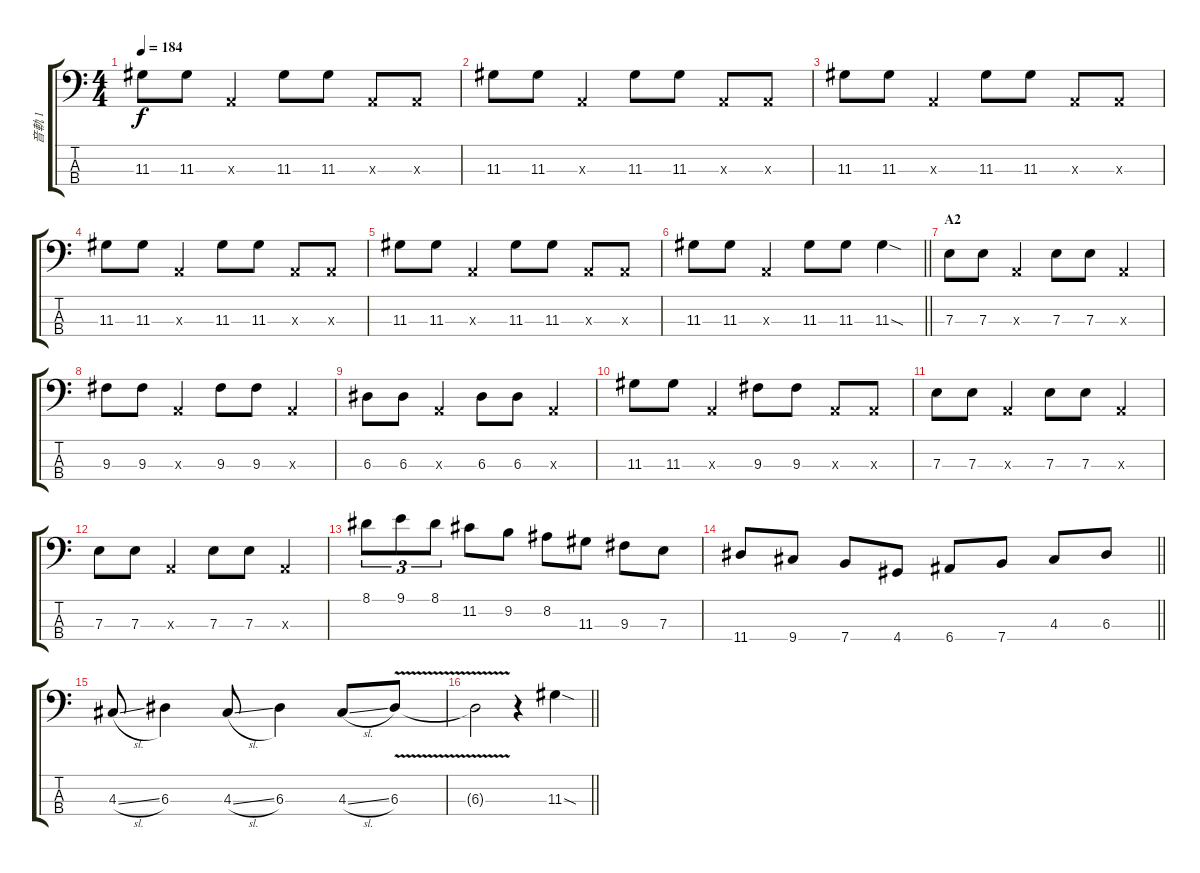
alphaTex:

\track ("音軌 1" "音軌 1") {instrument electricbassfinger}
\staff {score tabs}
\tuning (G2 D2 A1 E1) {hide}
\ts (4 4)
\tempo 184
\clef f4
\ks c
11.3.8{dy f} 11.3.8 0.3{x}.4 11.3.8 11.3.8 0.3{x}.8 0.3{x}.8 |
11.3.8 11.3.8 0.3{x}.4 11.3.8 11.3.8 0.3{x}.8 0.3{x}.8 |
11.3.8 11.3.8 0.3{x}.4 11.3.8 11.3.8 0.3{x}.8 0.3{x}.8 |
11.3.8 11.3.8 0.3{x}.4 11.3.8 11.3.8 0.3{x}.8 0.3{x}.8 |
11.3.8 11.3.8 0.3{x}.4 11.3.8 11.3.8 0.3{x}.8 0.3{x}.8 |
\barLineRight lightlight
11.3.8 11.3.8 0.3{x}.4 11.3.8 11.3.8 11.3{sod}.4 |
\section ("" "A2")
7.3.8 7.3.8 0.3{x}.4 7.3.8 7.3.8 0.3{x}.4 |
9.3.8 9.3.8 0.3{x}.4 9.3.8 9.3.8 0.3{x}.4 |
6.3.8 6.3.8 0.3{x}.4 6.3.8 6.3.8 0.3{x}.4 |
11.3.8 11.3.8 0.3{x}.4 9.3.8 9.3.8 0.3{x}.8 0.3{x}.8 |
7.3.8 7.3.8 0.3{x}.4 7.3.8 7.3.8 0.3{x}.4 |
7.3.8 7.3.8 0.3{x}.4 7.3.8 7.3.8 0.3{x}.4 |
8.1.8{tu (3 2)} 9.1.8{tu (3 2)} 8.1.8{tu (3 2)} 11.2.8 9.2.8 8.2.8 11.3.8 9.3.8 7.3.8 |
\barLineRight lightlight
11.4.8 9.4.8 7.4.8 4.4.8 6.4.8 7.4.8 4.3.8 6.3.8 |
4.3{sl}.8 6.3.4 4.3{sl}.8 6.3.4 4.3{sl}.8 6.3{v}.8 |
\barLineRight lightlight
6.3{t}.2 r.4 11.3{sod}.4
